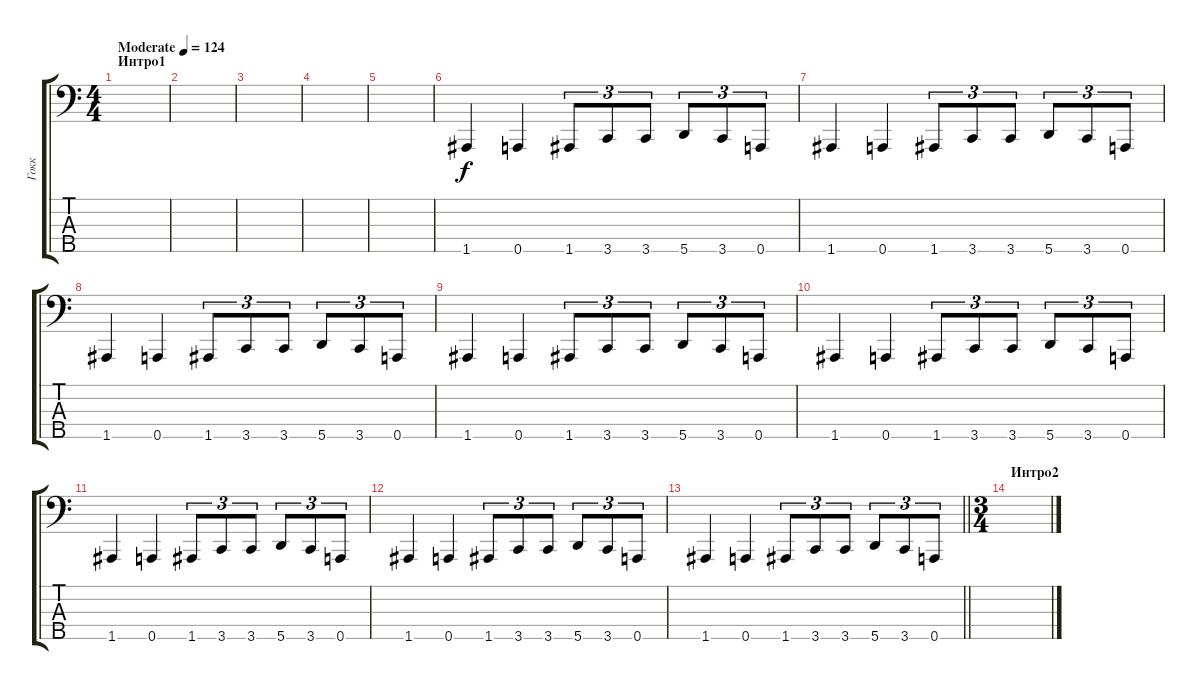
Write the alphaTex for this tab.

\track ("Гокк" "Гокк") {instrument electricbassfinger}
\staff {score tabs}
\tuning (Gb2 D2 A1 E1 A0) {hide}
\ts (4 4)
\section ("" "Интро1")
\tempo (124 "Moderate")
\clef f4
\ks c
|
|
|
|
|
1.5.4 0.5.4 1.5.8{tu (3 2)} 3.5.8{tu (3 2)} 3.5.8{tu (3 2)} 5.5.8{tu (3 2)} 3.5.8{tu (3 2)} 0.5.8{tu (3 2)} |
1.5.4 0.5.4 1.5.8{tu (3 2)} 3.5.8{tu (3 2)} 3.5.8{tu (3 2)} 5.5.8{tu (3 2)} 3.5.8{tu (3 2)} 0.5.8{tu (3 2)} |
1.5.4 0.5.4 1.5.8{tu (3 2)} 3.5.8{tu (3 2)} 3.5.8{tu (3 2)} 5.5.8{tu (3 2)} 3.5.8{tu (3 2)} 0.5.8{tu (3 2)} |
1.5.4 0.5.4 1.5.8{tu (3 2)} 3.5.8{tu (3 2)} 3.5.8{tu (3 2)} 5.5.8{tu (3 2)} 3.5.8{tu (3 2)} 0.5.8{tu (3 2)} |
1.5.4 0.5.4 1.5.8{tu (3 2)} 3.5.8{tu (3 2)} 3.5.8{tu (3 2)} 5.5.8{tu (3 2)} 3.5.8{tu (3 2)} 0.5.8{tu (3 2)} |
1.5.4 0.5.4 1.5.8{tu (3 2)} 3.5.8{tu (3 2)} 3.5.8{tu (3 2)} 5.5.8{tu (3 2)} 3.5.8{tu (3 2)} 0.5.8{tu (3 2)} |
1.5.4 0.5.4 1.5.8{tu (3 2)} 3.5.8{tu (3 2)} 3.5.8{tu (3 2)} 5.5.8{tu (3 2)} 3.5.8{tu (3 2)} 0.5.8{tu (3 2)} |
\barLineRight lightlight
1.5.4 0.5.4 1.5.8{tu (3 2)} 3.5.8{tu (3 2)} 3.5.8{tu (3 2)} 5.5.8{tu (3 2)} 3.5.8{tu (3 2)} 0.5.8{tu (3 2)} |
\ts (3 4)
\section ("" "Интро2")
